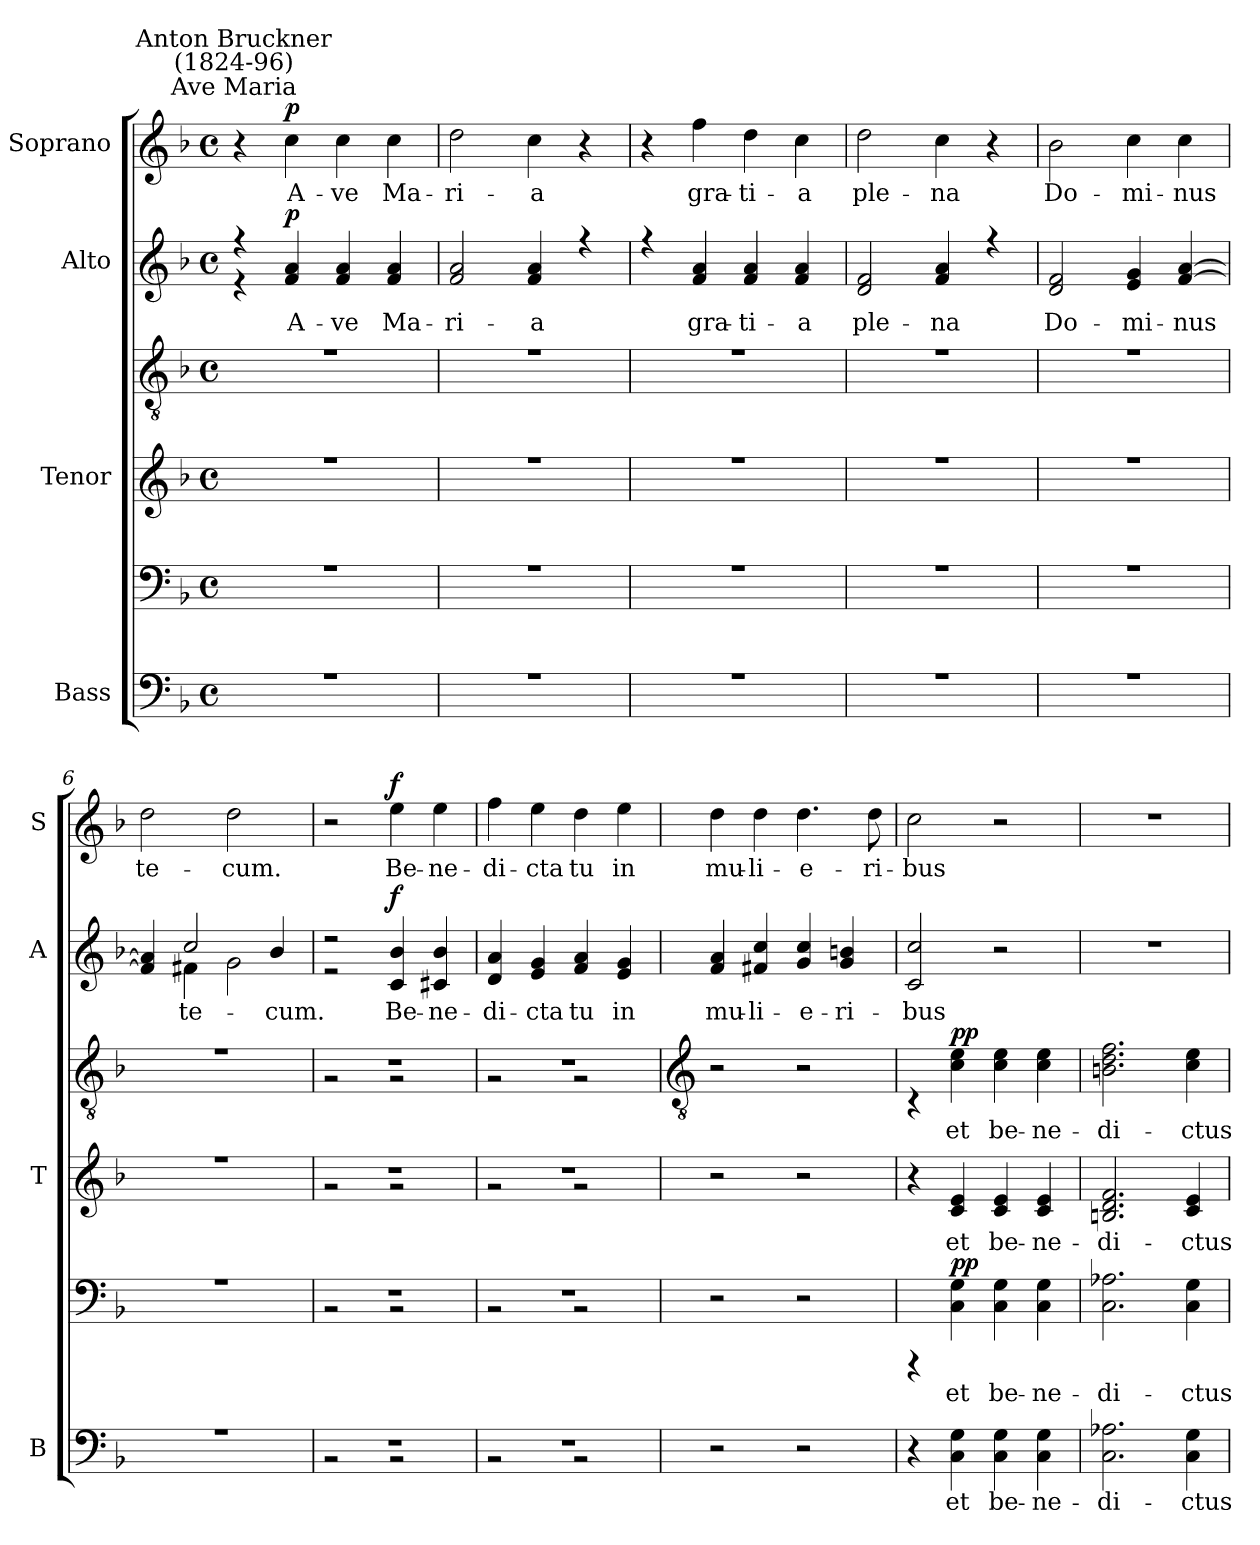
**kern	**text	**kern	**text	**dynam	**kern	**text	**kern	**text	**dynam	**kern	**text	**dynam	**kern	**text	**dynam
*part4	*part4	*part4	*part4	*part4	*part3	*part3	*part3	*part3	*part3	*part2	*part2	*part2	*part1	*part1	*part1
*staff6	*staff6	*staff5	*staff5	*staff5/6	*staff4	*staff4	*staff3	*staff3	*staff3/4	*staff2	*staff2	*staff2	*staff1	*staff1	*staff1
*I"Bass	*	*	*	*	*I"Tenor	*	*	*	*	*I"Alto	*	*	*I"Soprano	*	*
*I'B	*	*	*	*	*I'T	*	*	*	*	*I'A	*	*	*I'S	*	*
*	*	*clefF4	*	*	*	*	*clefGv2	*	*	*clefG2	*	*	*clefG2	*	*
*k[b-]	*	*k[b-]	*	*	*k[b-]	*	*k[b-]	*	*	*k[b-]	*	*	*k[b-]	*	*
*F:	*	*F:	*	*	*F:	*	*F:	*	*	*F:	*	*	*F:	*	*
*M4/4	*	*M4/4	*	*	*M4/4	*	*M4/4	*	*	*M4/4	*	*	*M4/4	*	*
*met(c)	*	*met(c)	*	*	*met(c)	*	*met(c)	*	*	*met(c)	*	*	*met(c)	*	*
=1	=1	=1	=1	=1	=1	=1	=1	=1	=1	=1	=1	=1	=1	=1	=1
*^	*	*^	*	*	*^	*	*^	*	*	*^	*	*	*	*	*
!	!	!	!	!	!	!	!	!	!	!	!	!	!	!	!	!	!	!LO:TX:a:cj:t=Ave Maria	!	!
!	!	!	!	!	!	!	!	!	!	!	!	!	!	!	!	!	!	!LO:TX:a:cj:t=Anton Bruckner\n(1824-96)	!	!
1r	1ryy	.	1r	1ryy	.	.	1r	1ryy	.	1r	1ryy	.	.	4r	4r	.	.	4r	.	.
!	!	!	!	!	!	!	!	!	!	!	!	!	!	!	!	!LO:LY:b	!LO:DY:b	!	!LO:LY:b	!LO:DY:b
.	.	.	.	.	.	.	.	.	.	.	.	.	.	4f/ 4a/	2.ryy	A-	p	4cc	A-	p
!	!	!	!	!	!	!	!	!	!	!	!	!	!	!	!	!LO:LY:b	!	!	!LO:LY:b	!
.	.	.	.	.	.	.	.	.	.	.	.	.	.	4f/ 4a/	.	-ve	.	4cc	-ve	.
!	!	!	!	!	!	!	!	!	!	!	!	!	!	!	!	!LO:LY:b	!	!	!LO:LY:b	!
.	.	.	.	.	.	.	.	.	.	.	.	.	.	4f/ 4a/	.	Ma-	.	4cc	Ma-	.
=2	=2	=2	=2	=2	=2	=2	=2	=2	=2	=2	=2	=2	=2	=2	=2	=2	=2	=2	=2	=2
!	!	!	!	!	!	!	!	!	!	!	!	!	!	!	!	!LO:LY:b	!	!	!LO:LY:b	!
1r	1ryy	.	1r	1ryy	.	.	1r	1ryy	.	1r	1ryy	.	.	2f/ 2a/	1ryy	-ri-	.	2dd	-ri-	.
!	!	!	!	!	!	!	!	!	!	!	!	!	!	!	!	!LO:LY:b	!	!	!LO:LY:b	!
.	.	.	.	.	.	.	.	.	.	.	.	.	.	4f/ 4a/	.	-a	.	4cc	-a	.
.	.	.	.	.	.	.	.	.	.	.	.	.	.	4r	.	.	.	4r	.	.
=3	=3	=3	=3	=3	=3	=3	=3	=3	=3	=3	=3	=3	=3	=3	=3	=3	=3	=3	=3	=3
1r	1ryy	.	1r	1ryy	.	.	1r	1ryy	.	1r	1ryy	.	.	4r	1ryy	.	.	4r	.	.
!	!	!	!	!	!	!	!	!	!	!	!	!	!	!	!	!LO:LY:b	!	!	!LO:LY:b	!
.	.	.	.	.	.	.	.	.	.	.	.	.	.	4f/ 4a/	.	gra-	.	4ff	gra-	.
!	!	!	!	!	!	!	!	!	!	!	!	!	!	!	!	!LO:LY:b	!	!	!LO:LY:b	!
.	.	.	.	.	.	.	.	.	.	.	.	.	.	4f/ 4a/	.	-ti-	.	4dd	-ti-	.
!	!	!	!	!	!	!	!	!	!	!	!	!	!	!	!	!LO:LY:b	!	!	!LO:LY:b	!
.	.	.	.	.	.	.	.	.	.	.	.	.	.	4f/ 4a/	.	-a	.	4cc	-a	.
=4	=4	=4	=4	=4	=4	=4	=4	=4	=4	=4	=4	=4	=4	=4	=4	=4	=4	=4	=4	=4
!	!	!	!	!	!	!	!	!	!	!	!	!	!	!	!	!LO:LY:b	!	!	!LO:LY:b	!
1r	1ryy	.	1r	1ryy	.	.	1r	1ryy	.	1r	1ryy	.	.	2d/ 2f/	1ryy	ple-	.	2dd	ple-	.
!	!	!	!	!	!	!	!	!	!	!	!	!	!	!	!	!LO:LY:b	!	!	!LO:LY:b	!
.	.	.	.	.	.	.	.	.	.	.	.	.	.	4f/ 4a/	.	-na	.	4cc	-na	.
.	.	.	.	.	.	.	.	.	.	.	.	.	.	4r	.	.	.	4r	.	.
=5	=5	=5	=5	=5	=5	=5	=5	=5	=5	=5	=5	=5	=5	=5	=5	=5	=5	=5	=5	=5
!	!	!	!	!	!	!	!	!	!	!	!	!	!	!	!	!LO:LY:b	!	!	!LO:LY:b	!
1r	1ryy	.	1r	1ryy	.	.	1r	1ryy	.	1r	1ryy	.	.	2d/ 2f/	1ryy	Do-	.	2b-	Do-	.
!	!	!	!	!	!	!	!	!	!	!	!	!	!	!	!	!LO:LY:b	!	!	!LO:LY:b	!
.	.	.	.	.	.	.	.	.	.	.	.	.	.	4e/ 4g/	.	-mi-	.	4cc	-mi-	.
!	!	!	!	!	!	!	!	!	!	!	!	!	!	!	!	!LO:LY:b	!	!	!LO:LY:b	!
.	.	.	.	.	.	.	.	.	.	.	.	.	.	[4f/ [4a/	.	-nus	.	4cc	-nus	.
=6	=6	=6	=6	=6	=6	=6	=6	=6	=6	=6	=6	=6	=6	=6	=6	=6	=6	=6	=6	=6
!	!	!	!	!	!	!	!	!	!	!	!	!	!	!	!	!	!	!	!LO:LY:b	!
1r	1ryy	.	1r	1ryy	.	.	1r	1ryy	.	1r	1ryy	.	.	4f/] 4a/]	4ryy	.	.	2dd	te-	.
!	!	!	!	!	!	!	!	!	!	!	!	!	!	!	!	!LO:LY:b	!	!	!	!
.	.	.	.	.	.	.	.	.	.	.	.	.	.	2cc/	4f#X\	te-	.	.	.	.
!	!	!	!	!	!	!	!	!	!	!	!	!	!	!	!	!	!	!	!LO:LY:b	!
.	.	.	.	.	.	.	.	.	.	.	.	.	.	.	2g\	.	.	2dd	-cum.	.
!	!	!	!	!	!	!	!	!	!	!	!	!	!	!	!	!LO:LY:b	!	!	!	!
.	.	.	.	.	.	.	.	.	.	.	.	.	.	4b-/	.	-cum.	.	.	.	.
=7	=7	=7	=7	=7	=7	=7	=7	=7	=7	=7	=7	=7	=7	=7	=7	=7	=7	=7	=7	=7
1r	2r	.	1r	2r	.	.	1r	2r	.	1r	2r	.	.	2r	2r	.	.	2r	.	.
!	!	!	!	!	!	!	!	!	!	!	!	!	!	!	!	!LO:LY:b	!LO:DY:b	!	!LO:LY:b	!LO:DY:b
.	2r	.	.	2r	.	.	.	2r	.	.	2r	.	.	4c/ 4b-/	2ryy	Be-	f	4ee	Be-	f
!	!	!	!	!	!	!	!	!	!	!	!	!	!	!	!	!LO:LY:b	!	!	!LO:LY:b	!
.	.	.	.	.	.	.	.	.	.	.	.	.	.	4c#X/ 4b-/	.	-ne-	.	4ee	-ne-	.
=8	=8	=8	=8	=8	=8	=8	=8	=8	=8	=8	=8	=8	=8	=8	=8	=8	=8	=8	=8	=8
!	!	!	!	!	!	!	!	!	!	!	!	!	!	!	!	!LO:LY:b	!	!	!LO:LY:b	!
1r	2r	.	1r	2r	.	.	1r	2r	.	1r	2r	.	.	4d/ 4a/	1ryy	-di-	.	4ff	-di-	.
!	!	!	!	!	!	!	!	!	!	!	!	!	!	!	!	!LO:LY:b	!	!	!LO:LY:b	!
.	.	.	.	.	.	.	.	.	.	.	.	.	.	4e/ 4g/	.	-cta	.	4ee	-cta	.
!	!	!	!	!	!	!	!	!	!	!	!	!	!	!	!	!LO:LY:b	!	!	!LO:LY:b	!
.	2r	.	.	2r	.	.	.	2r	.	.	2r	.	.	4f/ 4a/	.	tu	.	4dd	tu	.
!	!	!	!	!	!	!	!	!	!	!	!	!	!	!	!	!LO:LY:b	!	!	!LO:LY:b	!
.	.	.	.	.	.	.	.	.	.	.	.	.	.	4e/ 4g/	.	in	.	4ee	in	.
*v	*v	*	*	*	*	*	*v	*v	*	*v	*v	*	*	*v	*v	*	*	*	*	*
*	*	*v	*v	*	*	*	*	*	*	*	*	*	*	*	*	*
!!LO:LB:g=z
=9	=9	=9	=9	=9	=9	=9	=9	=9	=9	=9	=9	=9	=9	=9	=9
*	*	*	*	*	*	*	*clefGv2	*	*	*	*	*	*	*	*
!	!	!	!	!	!	!	!	!	!	!	!LO:LY:b	!	!	!LO:LY:b	!
2r	.	2r	.	.	2r	.	2r	.	.	4f 4a	mu-	.	4dd	mu-	.
!	!	!	!	!	!	!	!	!	!	!	!LO:LY:b	!	!	!LO:LY:b	!
.	.	.	.	.	.	.	.	.	.	4f#X 4cc	-li-	.	4dd	-li-	.
!	!	!	!	!	!	!	!	!	!	!	!LO:LY:b	!	!	!LO:LY:b	!
2r	.	2r	.	.	2r	.	2r	.	.	4g 4cc	-e-	.	4.dd	-e-	.
!	!	!	!	!	!	!	!	!	!	!	!LO:LY:b	!	!	!	!
.	.	.	.	.	.	.	.	.	.	4g 4bn	-ri-	.	.	.	.
!	!	!	!	!	!	!	!	!	!	!	!	!	!	!LO:LY:b	!
.	.	.	.	.	.	.	.	.	.	.	.	.	8dd	-ri-	.
=10	=10	=10	=10	=10	=10	=10	=10	=10	=10	=10	=10	=10	=10	=10	=10
!	!	!	!	!	!	!	!	!	!	!	!LO:LY:b	!	!	!LO:LY:b	!
4r	.	4rFFF	.	.	4r	.	4rBB	.	.	2c 2cc	-bus	.	2cc	-bus	.
!	!LO:LY:b	!	!LO:LY:b	!LO:DY:b=2	!	!LO:LY:b	!	!LO:LY:b	!	!	!	!	!	!	!
!	!	!	!	!LO:DY:n=1:b	!	!	!	!	!LO:DY:b=2	!	!	!	!	!	!
!	!	!	!	!	!	!	!	!	!LO:DY:n=1:b	!	!	!	!	!	!
4C 4G	et	4C 4G	et	p p	4c 4e	et	4c 4e	et	p p	.	.	.	.	.	.
!	!LO:LY:b	!	!LO:LY:b	!	!	!LO:LY:b	!	!LO:LY:b	!	!	!	!	!	!	!
4C 4G	be-	4C 4G	be-	.	4c 4e	be-	4c 4e	be-	.	2r	.	.	2r	.	.
!	!LO:LY:b	!	!LO:LY:b	!	!	!LO:LY:b	!	!LO:LY:b	!	!	!	!	!	!	!
4C 4G	-ne-	4C 4G	-ne-	.	4c 4e	-ne-	4c 4e	-ne-	.	.	.	.	.	.	.
=11	=11	=11	=11	=11	=11	=11	=11	=11	=11	=11	=11	=11	=11	=11	=11
!	!LO:LY:b	!	!LO:LY:b	!	!	!LO:LY:b	!	!LO:LY:b	!	!	!	!	!	!	!
2.C 2.A-X	-di-	2.C 2.A-X	-di-	.	2.Bn 2.d 2.f	-di-	2.Bn 2.d 2.f	-di-	.	1r	.	.	1r	.	.
!	!LO:LY:b	!	!LO:LY:b	!	!	!LO:LY:b	!	!LO:LY:b	!	!	!	!	!	!	!
4C 4G	-ctus	4C 4G	-ctus	.	4c 4e	-ctus	4c 4e	-ctus	.	.	.	.	.	.	.
=	=	=	=	=	=	=	=	=	=	=	=	=	=	=	=
*-	*-	*-	*-	*-	*-	*-	*-	*-	*-	*-	*-	*-	*-	*-	*-
